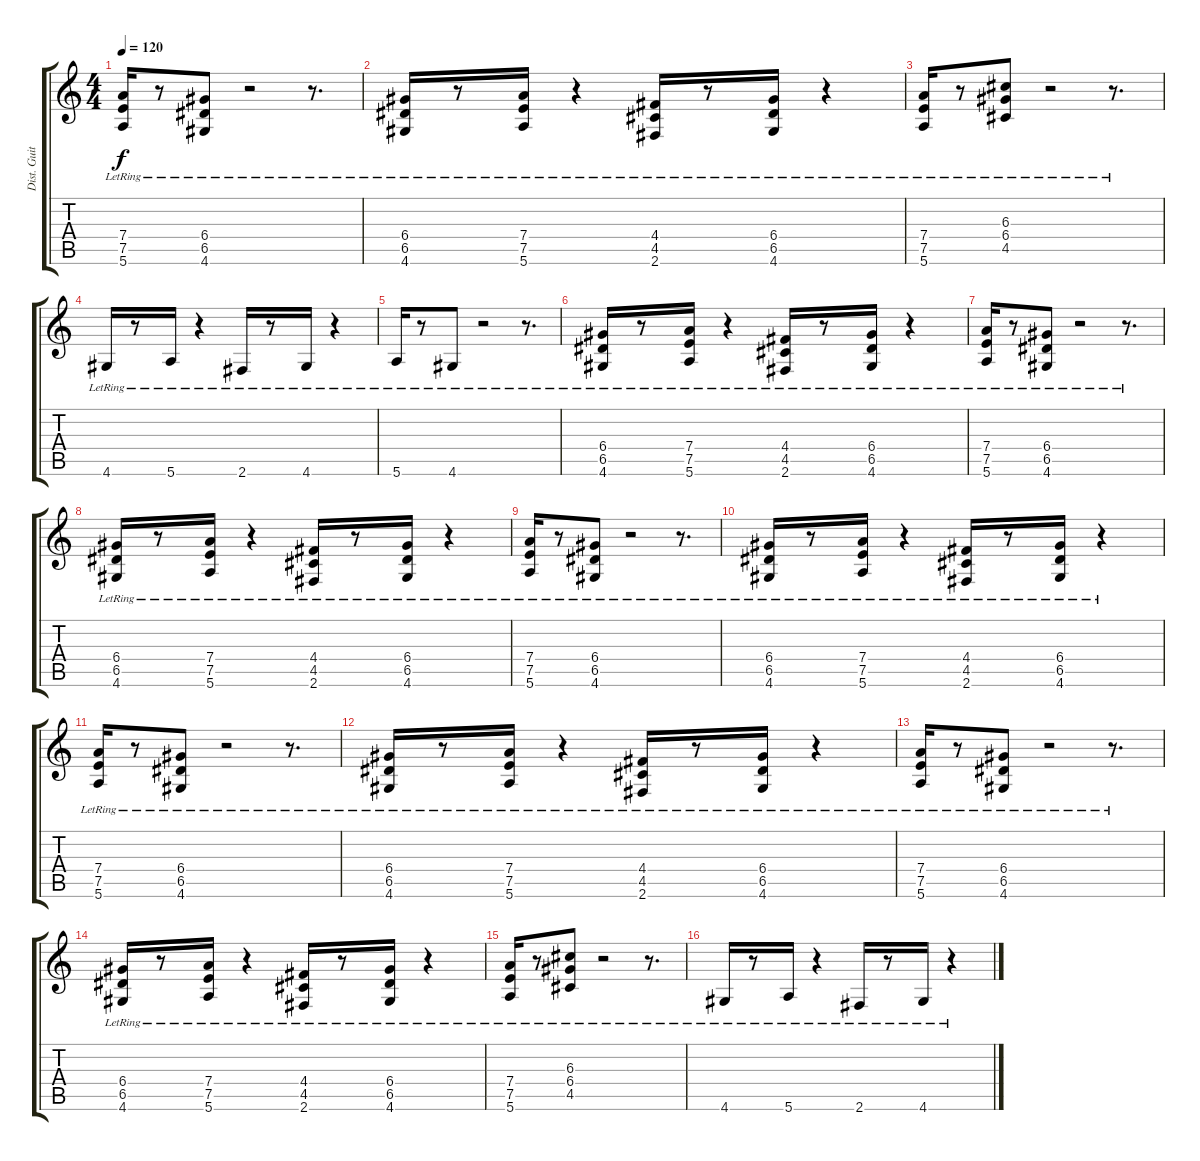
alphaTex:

\track ("Dist. Guitar" "Dist. Guit") {instrument distortionguitar}
\staff {score tabs}
\tuning (E4 B3 G3 D3 A2 E2) {hide}
\ts (4 4)
\tempo 120
\clef g2
\ks c
(7.4{lr} 7.5{lr} 5.6{lr}).16{dy f} r.8 (6.4{lr} 6.5{lr} 4.6{lr}).8 r.2 r.8{d} |
(6.4{lr} 6.5{lr} 4.6{lr}).16 r.8 (7.4{lr} 7.5{lr} 5.6{lr}).16 r.4 (4.4{lr} 4.5{lr} 2.6{lr}).16 r.8 (6.4{lr} 6.5{lr} 4.6{lr}).16 r.4 |
(7.4{lr} 7.5{lr} 5.6{lr}).16 r.8 (6.3{lr} 6.4{lr} 4.5{lr}).8 r.2 r.8{d} |
4.6{lr}.16 r.8 5.6{lr}.16 r.4 2.6{lr}.16 r.8 4.6{lr}.16 r.4 |
5.6{lr}.16 r.8 4.6{lr}.8 r.2 r.8{d} |
(6.4{lr} 6.5{lr} 4.6{lr}).16 r.8 (7.4{lr} 7.5{lr} 5.6{lr}).16 r.4 (4.4{lr} 4.5{lr} 2.6{lr}).16 r.8 (6.4{lr} 6.5{lr} 4.6{lr}).16 r.4 |
(7.4{lr} 7.5{lr} 5.6{lr}).16 r.8 (6.4{lr} 6.5{lr} 4.6{lr}).8 r.2 r.8{d} |
(6.4{lr} 6.5{lr} 4.6{lr}).16 r.8 (7.4{lr} 7.5{lr} 5.6{lr}).16 r.4 (4.4{lr} 4.5{lr} 2.6{lr}).16 r.8 (6.4{lr} 6.5{lr} 4.6{lr}).16 r.4 |
(7.4{lr} 7.5{lr} 5.6{lr}).16 r.8 (6.4{lr} 6.5{lr} 4.6{lr}).8 r.2 r.8{d} |
(6.4{lr} 6.5{lr} 4.6{lr}).16 r.8 (7.4{lr} 7.5{lr} 5.6{lr}).16 r.4 (4.4{lr} 4.5{lr} 2.6{lr}).16 r.8 (6.4{lr} 6.5{lr} 4.6{lr}).16 r.4 |
(7.4{lr} 7.5{lr} 5.6{lr}).16 r.8 (6.4{lr} 6.5{lr} 4.6{lr}).8 r.2 r.8{d} |
(6.4{lr} 6.5{lr} 4.6{lr}).16 r.8 (7.4{lr} 7.5{lr} 5.6{lr}).16 r.4 (4.4{lr} 4.5{lr} 2.6{lr}).16 r.8 (6.4{lr} 6.5{lr} 4.6{lr}).16 r.4 |
(7.4{lr} 7.5{lr} 5.6{lr}).16 r.8 (6.4{lr} 6.5{lr} 4.6{lr}).8 r.2 r.8{d} |
(6.4{lr} 6.5{lr} 4.6{lr}).16 r.8 (7.4{lr} 7.5{lr} 5.6{lr}).16 r.4 (4.4{lr} 4.5{lr} 2.6{lr}).16 r.8 (6.4{lr} 6.5{lr} 4.6{lr}).16 r.4 |
(7.4{lr} 7.5{lr} 5.6{lr}).16 r.8 (6.3{lr} 6.4{lr} 4.5{lr}).8 r.2 r.8{d} |
4.6{lr}.16 r.8 5.6{lr}.16 r.4 2.6{lr}.16 r.8 4.6{lr}.16 r.4
